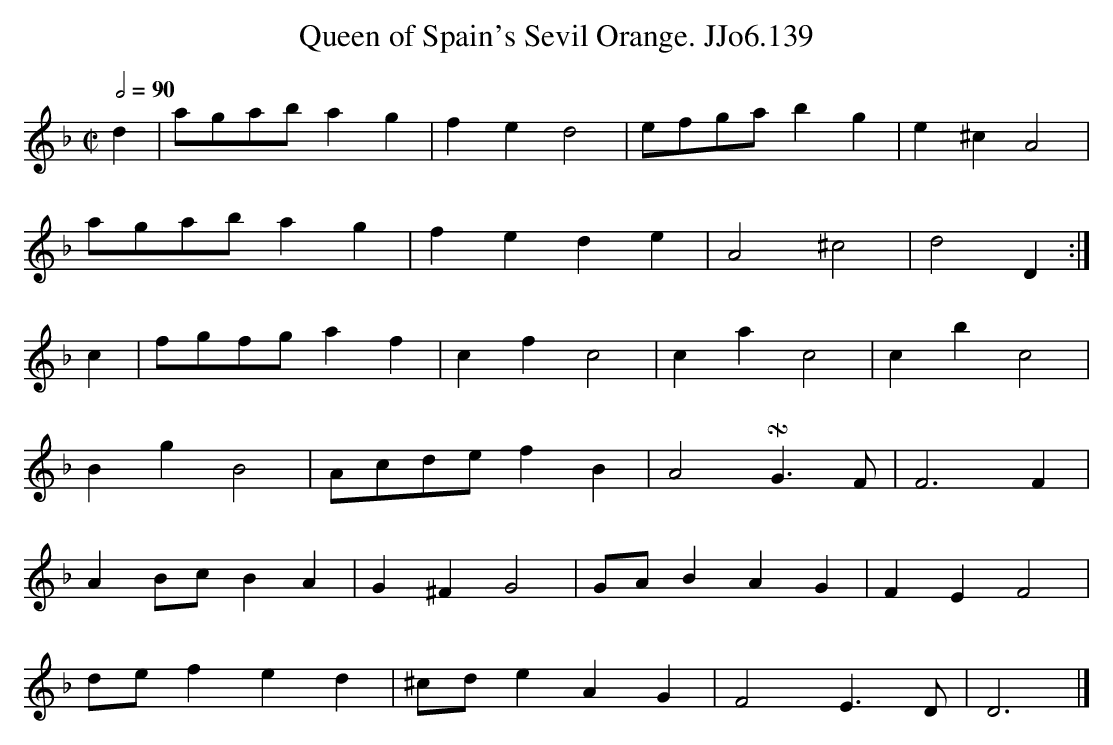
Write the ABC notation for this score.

X:1
T:Queen of Spain's Sevil Orange. JJo6.139
M:C|
L:1/8
Q:2/4=90
K:Dm
d2 | agab a2g2 | f2e2 d4 | efga b2g2 | e2^c2 A4 |
agab a2g2 | f2e2 d2e2 | A4 ^c4 | d4 D2 :|
c2 | fgfg a2f2 | c2f2 c4 | c2a2 c4 | c2b2 c4 |
B2g2 B4 | Acde f2B2 | A4 !turnx!G3F | F6 F2 |
A2Bc B2A2 | G2^F2 G4 | GAB2 A2G2 | F2E2 F4 |
def2 e2d2 | ^cde2 A2G2 | F4 E3D | D6 |]
